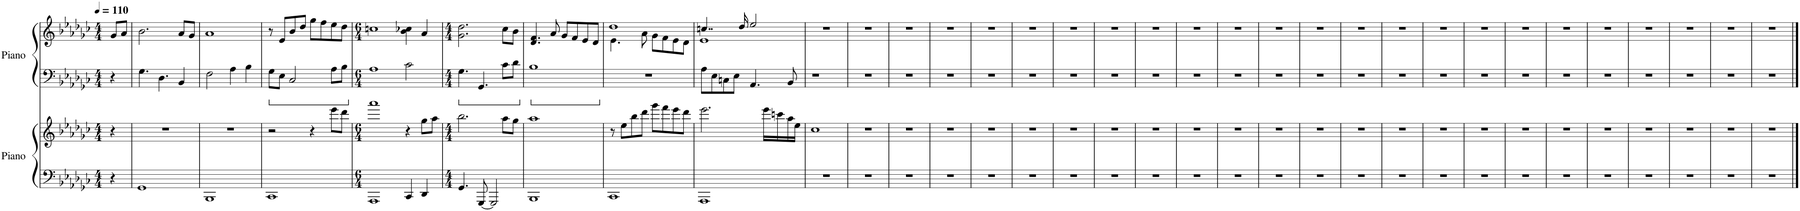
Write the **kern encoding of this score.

**kern	**kern	**kern	**kern
*part2	*part2	*part1	*part1
*staff4	*staff3	*staff2	*staff1
*I"Piano	*	*I"Piano	*
*I'Pno.	*	*I'Pno.	*
*clefF4	*clefG2	*clefF4	*clefG2
*k[b-e-a-d-g-c-]	*k[b-e-a-d-g-c-]	*k[b-e-a-d-g-c-]	*k[b-e-a-d-g-c-]
*M4/4	*M4/4	*M4/4	*M4/4
*MM110	*MM110	*MM110	*MM110
=1	=1	=1	=1
4r	4r	4r	8g-/L
.	.	.	8a-/J
=2	=2	=2	=2
1GG-	1r	4.G-\	2.b-\
.	.	4.D-\	.
.	.	4BB-/	8a-/L
.	.	.	8g-/J
=3	=3	=3	=3
1BBB-	1r	2F\	1a-
.	.	4A-\	.
.	.	4B-\	.
=4	=4	=4	=4
1CC-	2r	8G-\L	8r
.	.	8E-\J	8e-/L
.	.	2C-/	8b-/
.	.	.	8dd-/J
.	4r	.	8gg-\L
.	.	.	8ff\
.	8eee-\L	8A-\L	8ee-\
.	8ddd-\J	8B-\J	8dd-\J
=5	=5	=5	=5
*M6/4	*M6/4	*M6/4	*M6/4
1AAA-	1aaa-	1A-	1ccn
4CC-/	4r	2c-\	4b-\ 4cc-X\
4DD-/	8gg-\L	.	4a-/
.	8aa-\J	.	.
=6	=6	=6	=6
*M4/4	*M4/4	*M4/4	*M4/4
4.GG-/	2.bb-\	4.G-\	2.g-\ 2.dd-\
[8GGG-/	.	4.GG-/	.
2GGG-/]	.	.	.
.	8aa-\L	8c-\L	8cc-\L
.	8gg-\J	8d-\J	8b-\J
=7	=7	=7	=7
1BBB-	1aa-	1B-	4.d-/ 4.f/
.	.	.	8a-/
.	.	.	8g-/L
.	.	.	8f/
.	.	.	8e-/
.	.	.	8d-/J
=8	=8	=8	=8
*	*	*	*^
1CC-	8r	1r	1dd-	4.e-\
.	8ee-\L	.	.	.
.	8bb-\	.	.	.
.	8ddd-\J	.	.	8a-\
.	8ggg-\L	.	.	8g-\L
.	8fff\	.	.	8f\
.	8eee-\	.	.	8e-\
.	8ddd-\J	.	.	8d-\J
=9	=9	=9	=9	=9
1AAA-	2.eee-\	8A-\L	4..ccn/	1e-
.	.	8E-\	.	.
.	.	8Cn\	.	.
.	.	8E-\J	.	.
.	.	.	16dd-/	.
.	.	4.AA-/	2ee-/	.
.	16eee-\LL	.	.	.
.	16cccn\	.	.	.
.	16aa-\	8BB-/	.	.
.	16ee-\JJ	.	.	.
*	*	*	*v	*v
=10	=10	=10	=10
1r	1cc-	1r	1r
=11	=11	=11	=11
1r	1r	1r	1r
=12	=12	=12	=12
1r	1r	1r	1r
=13	=13	=13	=13
1r	1r	1r	1r
=14	=14	=14	=14
1r	1r	1r	1r
=15	=15	=15	=15
1r	1r	1r	1r
=16	=16	=16	=16
1r	1r	1r	1r
=17	=17	=17	=17
1r	1r	1r	1r
=18	=18	=18	=18
1r	1r	1r	1r
=19	=19	=19	=19
1r	1r	1r	1r
=20	=20	=20	=20
1r	1r	1r	1r
=21	=21	=21	=21
1r	1r	1r	1r
=22	=22	=22	=22
1r	1r	1r	1r
=23	=23	=23	=23
1r	1r	1r	1r
=24	=24	=24	=24
1r	1r	1r	1r
=25	=25	=25	=25
1r	1r	1r	1r
=26	=26	=26	=26
1r	1r	1r	1r
=27	=27	=27	=27
1r	1r	1r	1r
=28	=28	=28	=28
1r	1r	1r	1r
=29	=29	=29	=29
1r	1r	1r	1r
=30	=30	=30	=30
1r	1r	1r	1r
=31	=31	=31	=31
1r	1r	1r	1r
=32	=32	=32	=32
1r	1r	1r	1r
=33	=33	=33	=33
1r	1r	1r	1r
==	==	==	==
*-	*-	*-	*-
